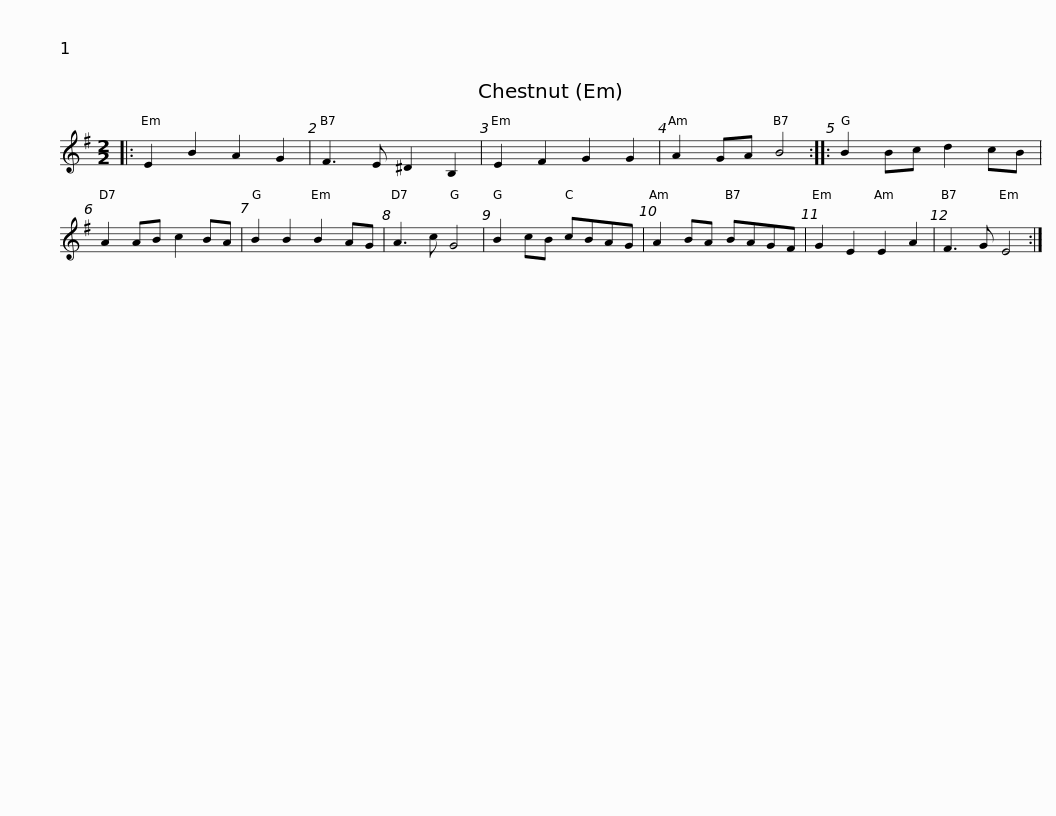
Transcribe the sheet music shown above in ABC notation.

X:1
L:1/8
M:2/2
I:linebreak $
K:Emin
V:1 treble
V:1
|: E2 B2 A2 G2 | F3 E ^D2 B,2 | E2 F2 G2 G2 | A2 GA B4 :: B2 Bc d2 cB | %5
 A2 AB c2 BA | B2 B2 B2 AG | A3 c G4 |$ B2 cB cBAG | A2 BA BAGF | %10
 G2 E2 E2 A2 | F3 G E4 :| %12
